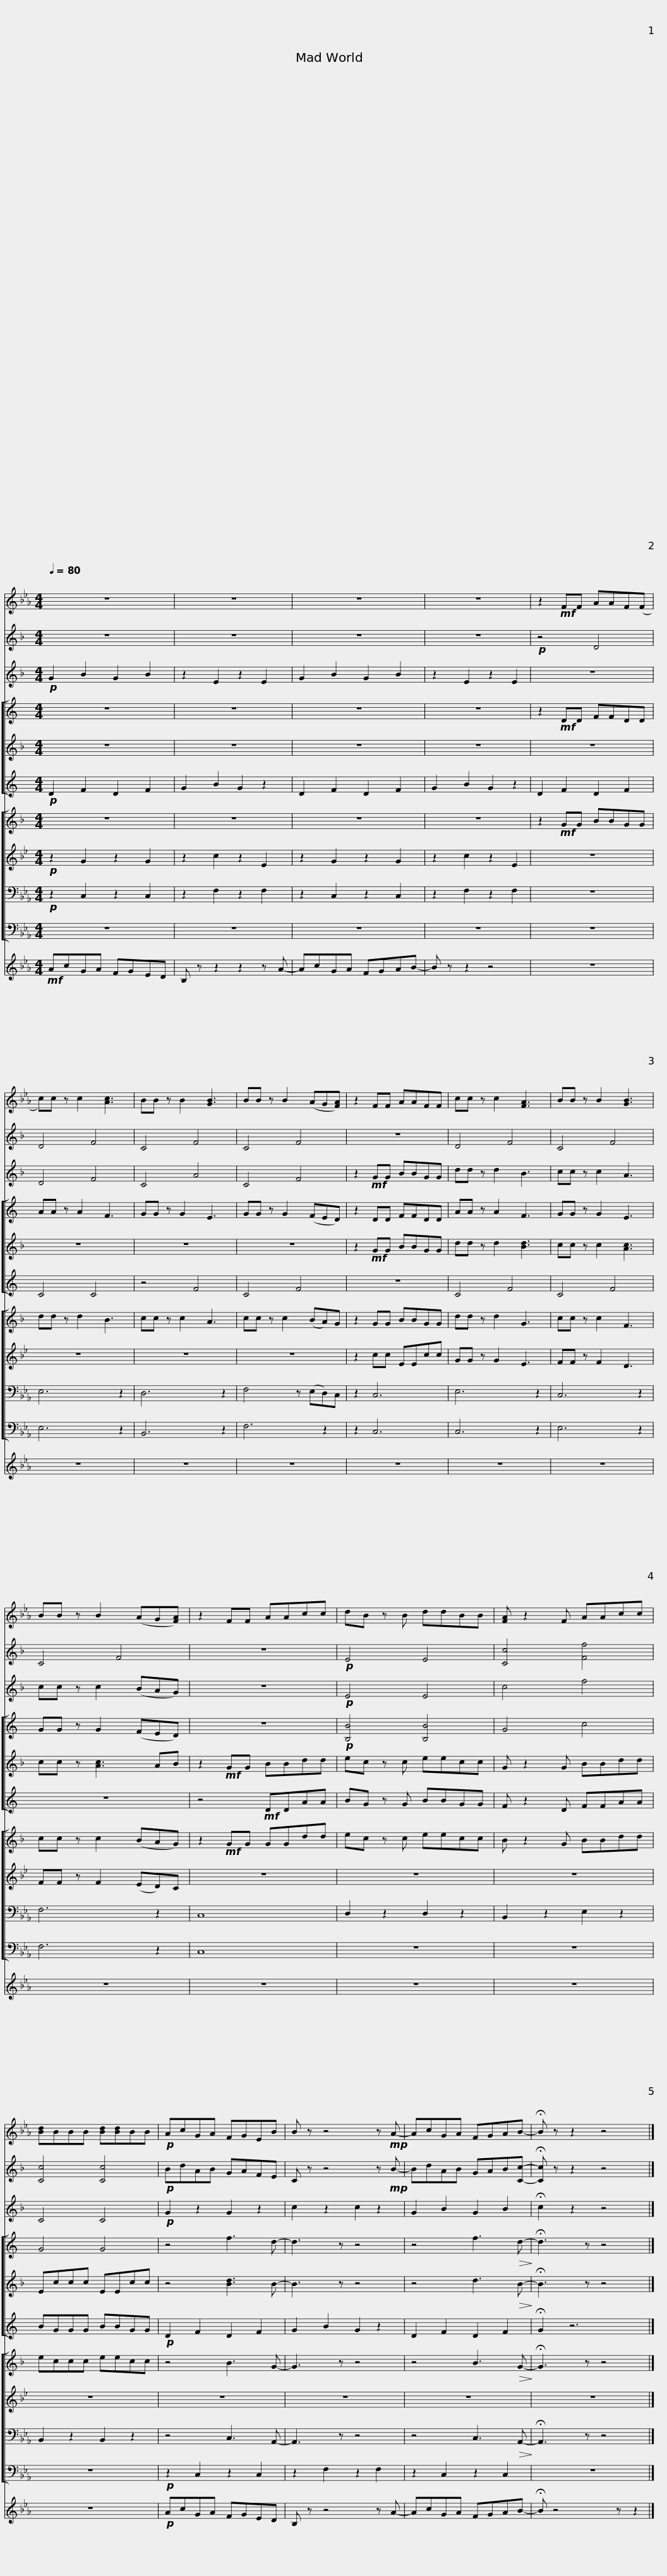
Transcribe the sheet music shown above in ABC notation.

X:1
%%score 1 2 3 [ 4 5 6 ] [ 7 8 9 10 ] 11
L:1/8
Q:1/4=80
M:4/4
I:linebreak $
K:Eb
V:1 treble
V:2 treble transpose=-2
V:3 treble transpose=-14
V:4 treble transpose=-9
V:5 treble transpose=-14
V:6 treble transpose=-21
V:7 treble transpose=-2
V:8 treble transpose=-7
V:9 bass
V:10 bass
V:11 treble transpose=24
V:1
 z8 | z8 | z8 | z8 | z2!mf! FF AAF(F | %5
 c)c z c2 [Ac]3 | BB z B2 [GB]3 | BB z B2 (AG[FA]) | z2 FF AAFF |$ cc z c2 [FA]3 | %10
 BB z B2 [GB]3 | BB z B2 (AG[FA]) | z2 FF AAcc | dB z B ddBB | [FA] z2 F AAcc | %15
 [Bd]BBB [Bd][Bd]BB |!p! AcGA FGEB | B z z4 z!mp! A- |$ AcGA FGAB- | !fermata!B z z2 z4 |] %20
V:2
[K:F] z8 | z8 | z8 | z8 |!p! z4 D4 | %5
 D4 F4 | C4 F4 | C4 F4 | z8 |$ D4 F4 | %10
 C4 F4 | C4 F4 | z8 |!p! E4 E4 | [Cc]4 [Ff]4 | %15
 [Cc]4 [Cc]4 |!p! BdAB GAFE | C z z4 z!mp! B- |$ BdAB GAB[Cc]- | !fermata![Cc] z z2 z4 |] %20
V:3
[K:F]!p! G2 B2 G2 B2 | z2 E2 z2 E2 | G2 B2 G2 B2 | z2 E2 z2 E2 | z8 | %5
 D4 F4 | C4 A4 | C4 F4 | z2!mf! GG BBGG |$ dd z d2 B3 | %10
 cc z c2 A3 | cc z c2 (BAG) | z8 |!p! E4 E4 | c4 f4 | %15
 C4 C4 |!p! G2 z2 G2 z2 | c2 z2 c2 z2 |$ G2 B2 G2 B2 | !fermata!c2 z2 z4 |] %20
V:4
[K:C] z8 | z8 | z8 | z8 | z2!mf! DD FFDD | %5
 AA z A2 F3 | GG z G2 E3 | GG z G2 (FED) | z2 DD FFDD |$ AA z A2 F3 | %10
 GG z G2 E3 | GG z G2 (FED) | z8 |!p! [B,B]4 [B,B]4 | G4 c4 | %15
 G4 G4 | z4 f3 d- | d3 z z4 |$ z4 f3!>(! d-!>)! | !fermata!d3 z z4 |] %20
V:5
[K:F] z8 | z8 | z8 | z8 | z8 | %5
 z8 | z8 | z8 | z2!mf! GG BBGG |$ dd z d2 [Bd]3 | %10
 cc z c2 [Ac]3 | cc z [Ac]3 AB | z2!mf! GG BBdd | ec z c eecc | G z2 G BBdd | %15
 Eccc EEcc | z4 [Bd]3 B- | B3 z z4 |$ z4 d3!>(! B-!>)! | !fermata!B3 z z4 |] %20
V:6
[K:C]!p! D2 F2 D2 F2 | G2 B2 G2 z2 | D2 F2 D2 F2 | G2 B2 G2 z2 | D2 F2 D2 F2 | %5
 C4 C4 | z4 F4 | C4 F4 | z8 |$ C4 F4 | %10
 C4 F4 | z8 | z4!mf! DDAA | BG z G BBGG | F z2 D FFAA | %15
 BGGG BBGG |!p! D2 F2 D2 F2 | G2 B2 G2 z2 |$ D2 F2 D2 F2 | !fermata!G2 z6 |] %20
V:7
[K:F] z8 | z8 | z8 | z8 | z2!mf! GG BBGG | %5
 dd z d2 B3 | cc z c2 A3 | cc z c2 (BA)G | z2 GG BBGG |$ dd z d2 G3 | %10
 cc z c2 F3 | cc z c2 (BAG) | z2!mf! GG GGdd | ec z c eecc | B z2 G BBdd | %15
 eccc eecc | z4 B3 G- | G3 z z4 |$ z4 B3!>(! G-!>)! | !fermata!G3 z z4 |] %20
V:8
[K:Bb]!p! z2 G2 z2 G2 | z2 c2 z2 E2 | z2 G2 z2 G2 | z2 c2 z2 E2 | z8 | %5
 z8 | z8 | z8 | z2 cc EEcc |$ GG z G2 E3 | %10
 FF z F2 D3 | FF z F2 (ED)C | z8 | z8 | z8 | %15
 z8 | z8 | z8 |$ z8 | z8 |] %20
V:9
!p! z2 C,2 z2 C,2 | z2 F,2 z2 F,2 | z2 C,2 z2 C,2 | z2 F,2 z2 F,2 | z8 | %5
 E,6 z2 | D,6 z2 | F,4 z (E,D,)C, | z2 C,6 |$ E,6 z2 | %10
 C,6 z2 | F,6 z2 | C,8 | D,2 z2 D,2 z2 | B,,2 z2 E,2 z2 | %15
 B,,2 z2 B,,2 z2 | z4 C,3 A,,- | A,,3 z z4 |$ z4 C,3!>(! A,,-!>)! | !fermata!A,,3 z z4 |] %20
V:10
 z8 | z8 | z8 | z8 | z8 | %5
 E,6 z2 | B,,6 z2 | F,6 z2 | z2 C,6 |$ C,6 z2 | %10
 E,6 z2 | F,6 z2 | C,8 | z8 | z8 | %15
 z8 |!p! z2 C,2 z2 C,2 | z2 F,2 z2 F,2 |$ z2 C,2 z2 C,2 | z8 |] %20
V:11
!mf! AcGA FGED | B, z z2 z2 z A- | AcGA FGAB- | B z z2 z4 | z8 | %5
 z8 | z8 | z8 | z8 |$ z8 | %10
 z8 | z8 | z8 | z8 | z8 | %15
 z8 |!p! AcGA FGED | B, z z4 z A- |$ AcGA FGAB- | !fermata!B z4 z z2 |] %20
